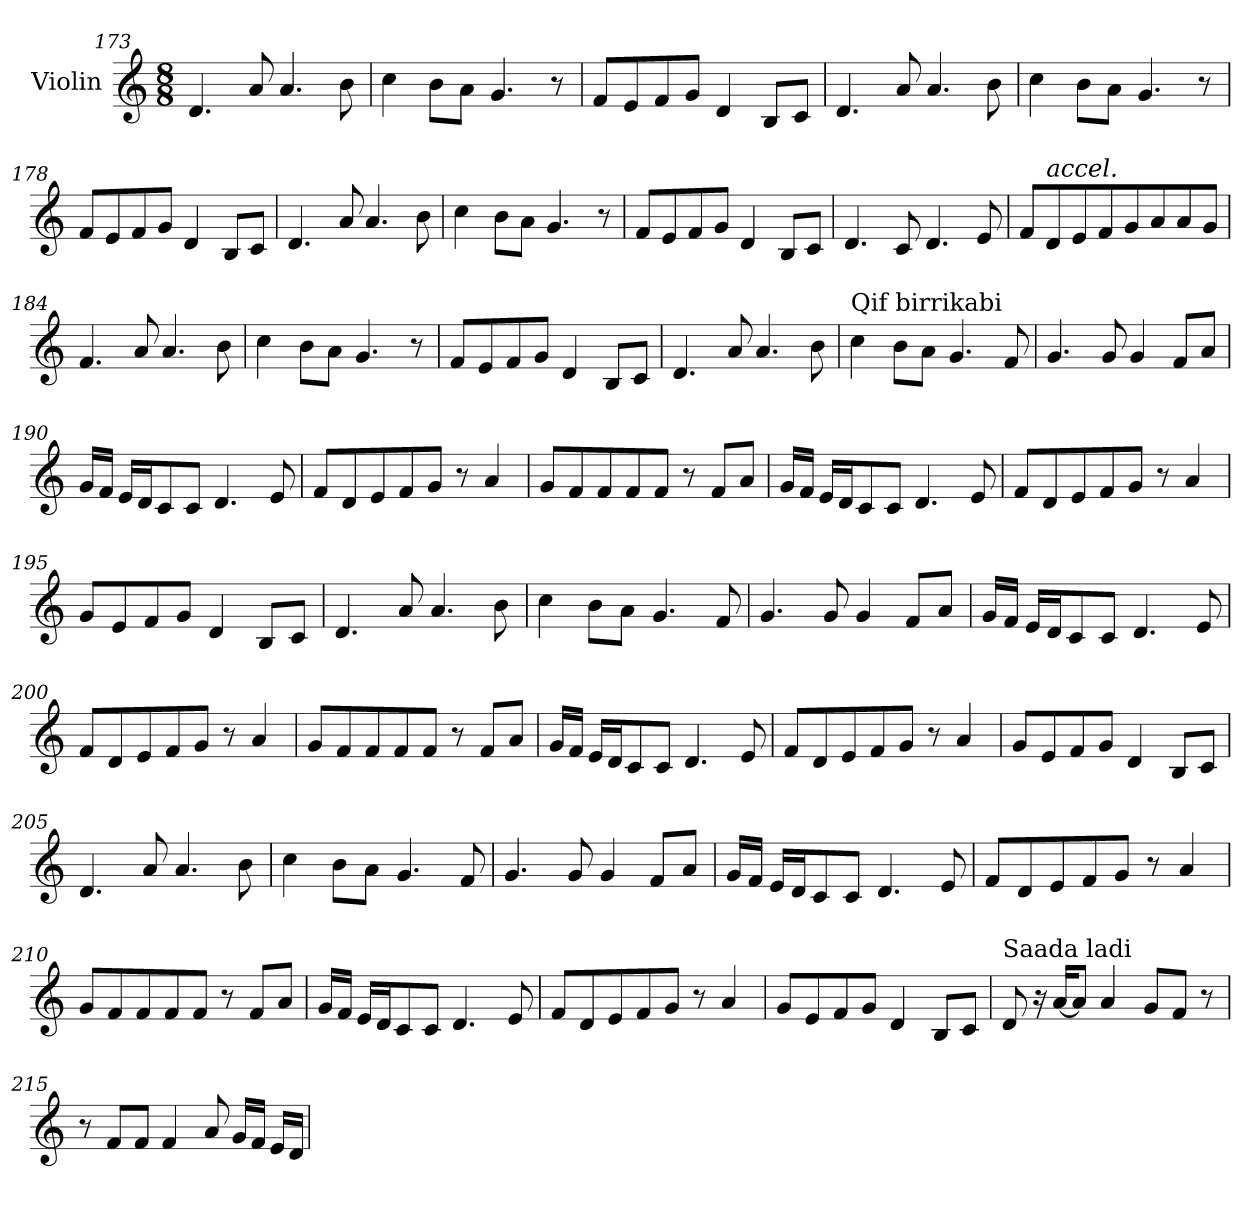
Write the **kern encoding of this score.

**kern
*part1
*staff1
*I"Violin
*clefG2
*k[]
*M8/8
=173
4.d/
8a/
4.a/
8b\
=174
*MM50
4cc\
8b\L
8a\J
4.g/
8r
=175
8f/L
8e/
8f/
8g/J
4d/
8B/L
8c/J
!!LO:LB:g=z
=176
4.d/
8a/
4.a/
8b\
=177
4cc\
8b\L
8a\J
4.g/
8r
=178
8f/L
8e/
8f/
8g/J
4d/
8B/L
8c/J
=179
4.d/
8a/
4.a/
8b\
=180
4cc\
8b\L
8a\J
4.g/
8r
!!LO:LB:g=z
=181
8f/L
8e/
8f/
8g/J
4d/
8B/L
8c/J
=182
4.d/
8c/
4.d/
8e/
=183
8f/L
!LO:TX:a:i:t=accel.
8d/
8e/
8f/
8g/
8a/
8a/
8g/J
=184
4.f/
8a/
4.a/
8b\
=185
4cc\
8b\L
8a\J
4.g/
8r
!!LO:PB:g=z
=186
8f/L
8e/
8f/
8g/J
4d/
8B/L
8c/J
=187
*MM50
4.d/
8a/
4.a/
8b\
=188
!LO:TX:a:t=Qif birrikabi
4cc\
8b\L
8a\J
4.g/
8f/
=189
4.g/
8g/
4g/
8f/L
8a/J
=190
16g/LL
16f/JJ
16e/LL
16d/J
8c/
8c/J
4.d/
8e/
!!LO:LB:g=z
=191
8f/L
8d/
8e/
8f/
8g/J
8r
4a/
=192
8g/L
8f/
8f/
8f/
8f/J
8r
8f/L
8a/J
=193
16g/LL
16f/JJ
16e/LL
16d/J
8c/
8c/J
4.d/
8e/
=194
8f/L
8d/
8e/
8f/
8g/J
8r
4a/
!!LO:LB:g=z
=195
8g/L
8e/
8f/
8g/J
4d/
8B/L
8c/J
=196
4.d/
8a/
4.a/
8b\
=197
4cc\
8b\L
8a\J
4.g/
8f/
=198
4.g/
8g/
4g/
8f/L
8a/J
=199
16g/LL
16f/JJ
16e/LL
16d/J
8c/
8c/J
4.d/
8e/
!!LO:LB:g=z
=200
8f/L
8d/
8e/
8f/
8g/J
8r
4a/
=201
8g/L
8f/
8f/
8f/
8f/J
8r
8f/L
8a/J
=202
16g/LL
16f/JJ
16e/LL
16d/J
8c/
8c/J
4.d/
8e/
=203
8f/L
8d/
8e/
8f/
8g/J
8r
4a/
!!LO:LB:g=z
=204
8g/L
8e/
8f/
8g/J
4d/
8B/L
8c/J
=205
4.d/
8a/
4.a/
8b\
=206
4cc\
8b\L
8a\J
4.g/
8f/
=207
4.g/
8g/
4g/
8f/L
8a/J
=208
16g/LL
16f/JJ
16e/LL
16d/J
8c/
8c/J
4.d/
8e/
!!LO:LB:g=z
=209
8f/L
8d/
8e/
8f/
8g/J
8r
4a/
=210
8g/L
8f/
8f/
8f/
8f/J
8r
8f/L
8a/J
=211
16g/LL
16f/JJ
16e/LL
16d/J
8c/
8c/J
4.d/
8e/
=212
8f/L
8d/
8e/
8f/
8g/J
8r
4a/
!!LO:LB:g=z
=213
8g/L
8e/
8f/
8g/J
4d/
8B/L
8c/J
=214
!LO:TX:a:t=Saada ladi
8d/
16r
[16a/KL
8a/J]
4a/
8g/L
8f/J
8r
=215
8r
8f/L
8f/J
4f/
8a/
16g/LL
16f/JJ
16e/LL
16d/JJ
=
*-
